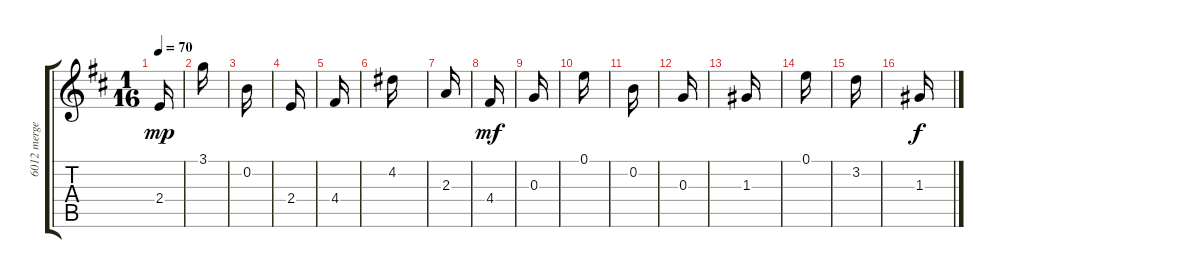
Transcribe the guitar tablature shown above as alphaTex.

\track ("6012 merged         " "6012 merge") {instrument acousticguitarnylon}
\staff {score tabs}
\tuning (E4 B3 G3 D3 A2 E2) {hide}
\ts (1 16)
\tempo 70
\clef g2
\ks d
2.4.16{dy mp} |
3.1.16 |
0.2.16 |
2.4.16 |
4.4.16 |
4.2.16 |
2.3.16 |
4.4.16{dy mf} |
0.3.16 |
0.1.16 |
0.2.16 |
0.3.16 |
1.3.16 |
0.1.16 |
3.2.16 |
1.3.16{dy f}
